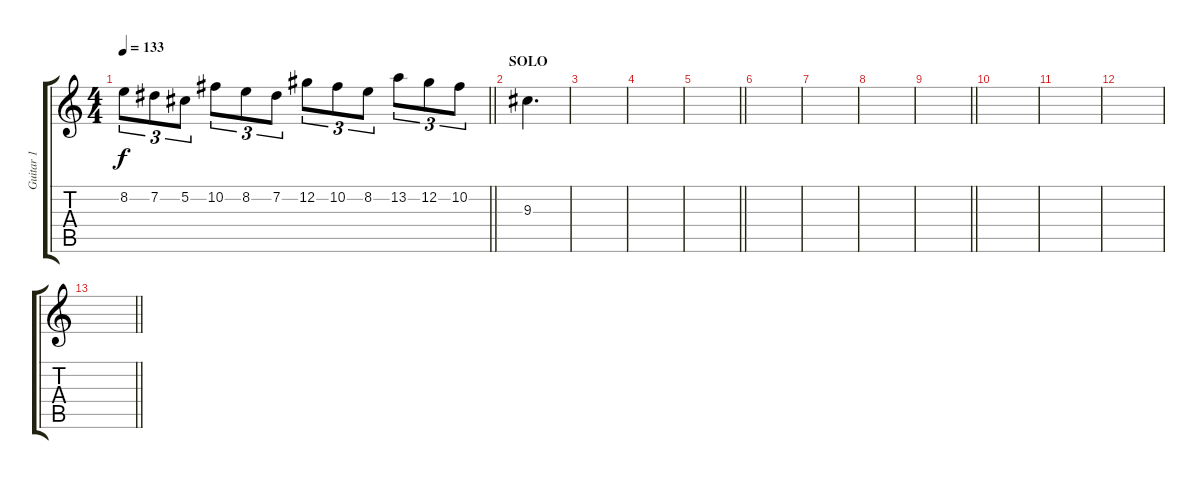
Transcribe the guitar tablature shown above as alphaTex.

\track ("Guitar 1" "Guitar 1") {instrument distortionguitar}
\staff {score tabs}
\tuning (Db4 Ab3 E3 B2 Gb2 B1) {hide}
\ts (4 4)
\tempo 133
\clef g2
\barLineRight lightlight
\ks c
8.2.8{tu (3 2) dy f} 7.2.8{tu (3 2)} 5.2.8{tu (3 2)} 10.2.8{tu (3 2)} 8.2.8{tu (3 2)} 7.2.8{tu (3 2)} 12.2.8{tu (3 2)} 10.2.8{tu (3 2)} 8.2.8{tu (3 2)} 13.2.8{tu (3 2)} 12.2.8{tu (3 2)} 10.2.8{tu (3 2)} |
\section ("" "SOLO")
9.3.4{d} |
|
|
\barLineRight lightlight
|
|
|
|
\barLineRight lightlight
|
|
|
|
\barLineRight lightlight
